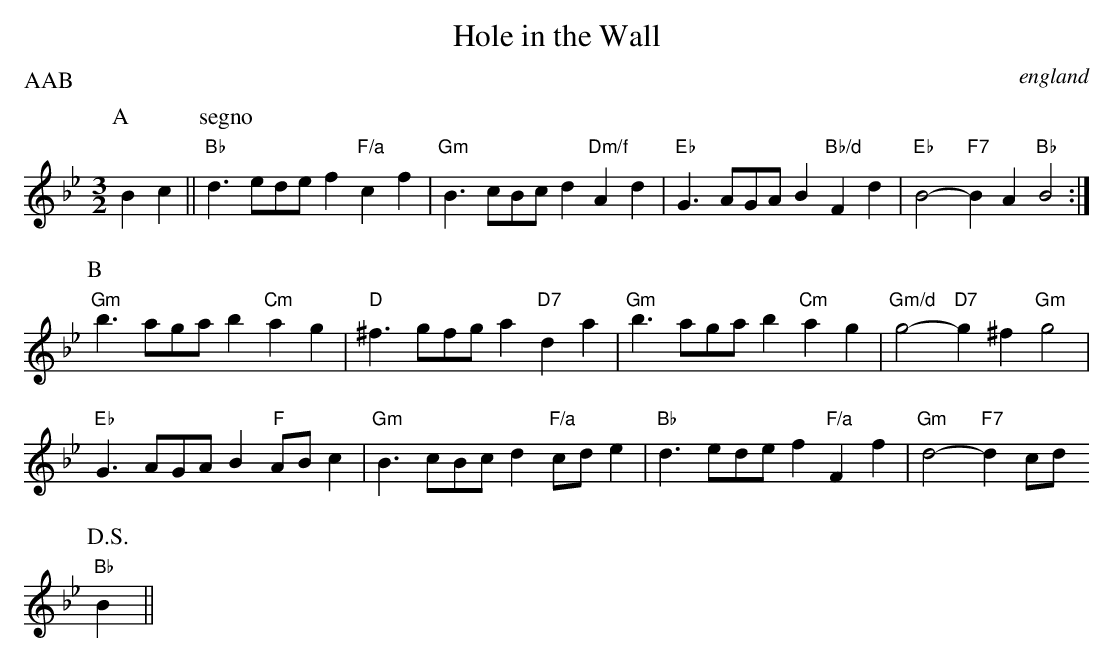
X:1
T:Hole in the Wall
O:england
P:AAB
M:3/2
K:Bb
P:A
B2c2||\
P:segno
"Bb"d3edef2"F/a"c2f2|"Gm"B3cBcd2"Dm/f"A2d2|"Eb"G3AGAB2"Bb/d"F2d2|\
"Eb"B4-"F7"B2A2"Bb"B4:|
P:B
"Gm"b3agab2"Cm"a2g2|"D"^f3gfga2"D7"d2a2|"Gm"b3agab2"Cm"a2g2|\
"Gm/d"g4-"D7"g2^f2"Gm"g4|
"Eb"G3AGAB2"F"ABc2|"Gm"B3cBcd2"F/a"cde2|"Bb"d3edef2"F/a"F2f2|"Gm"d4-"F7"d2cd
P:D.S.
"Bb"B2||
